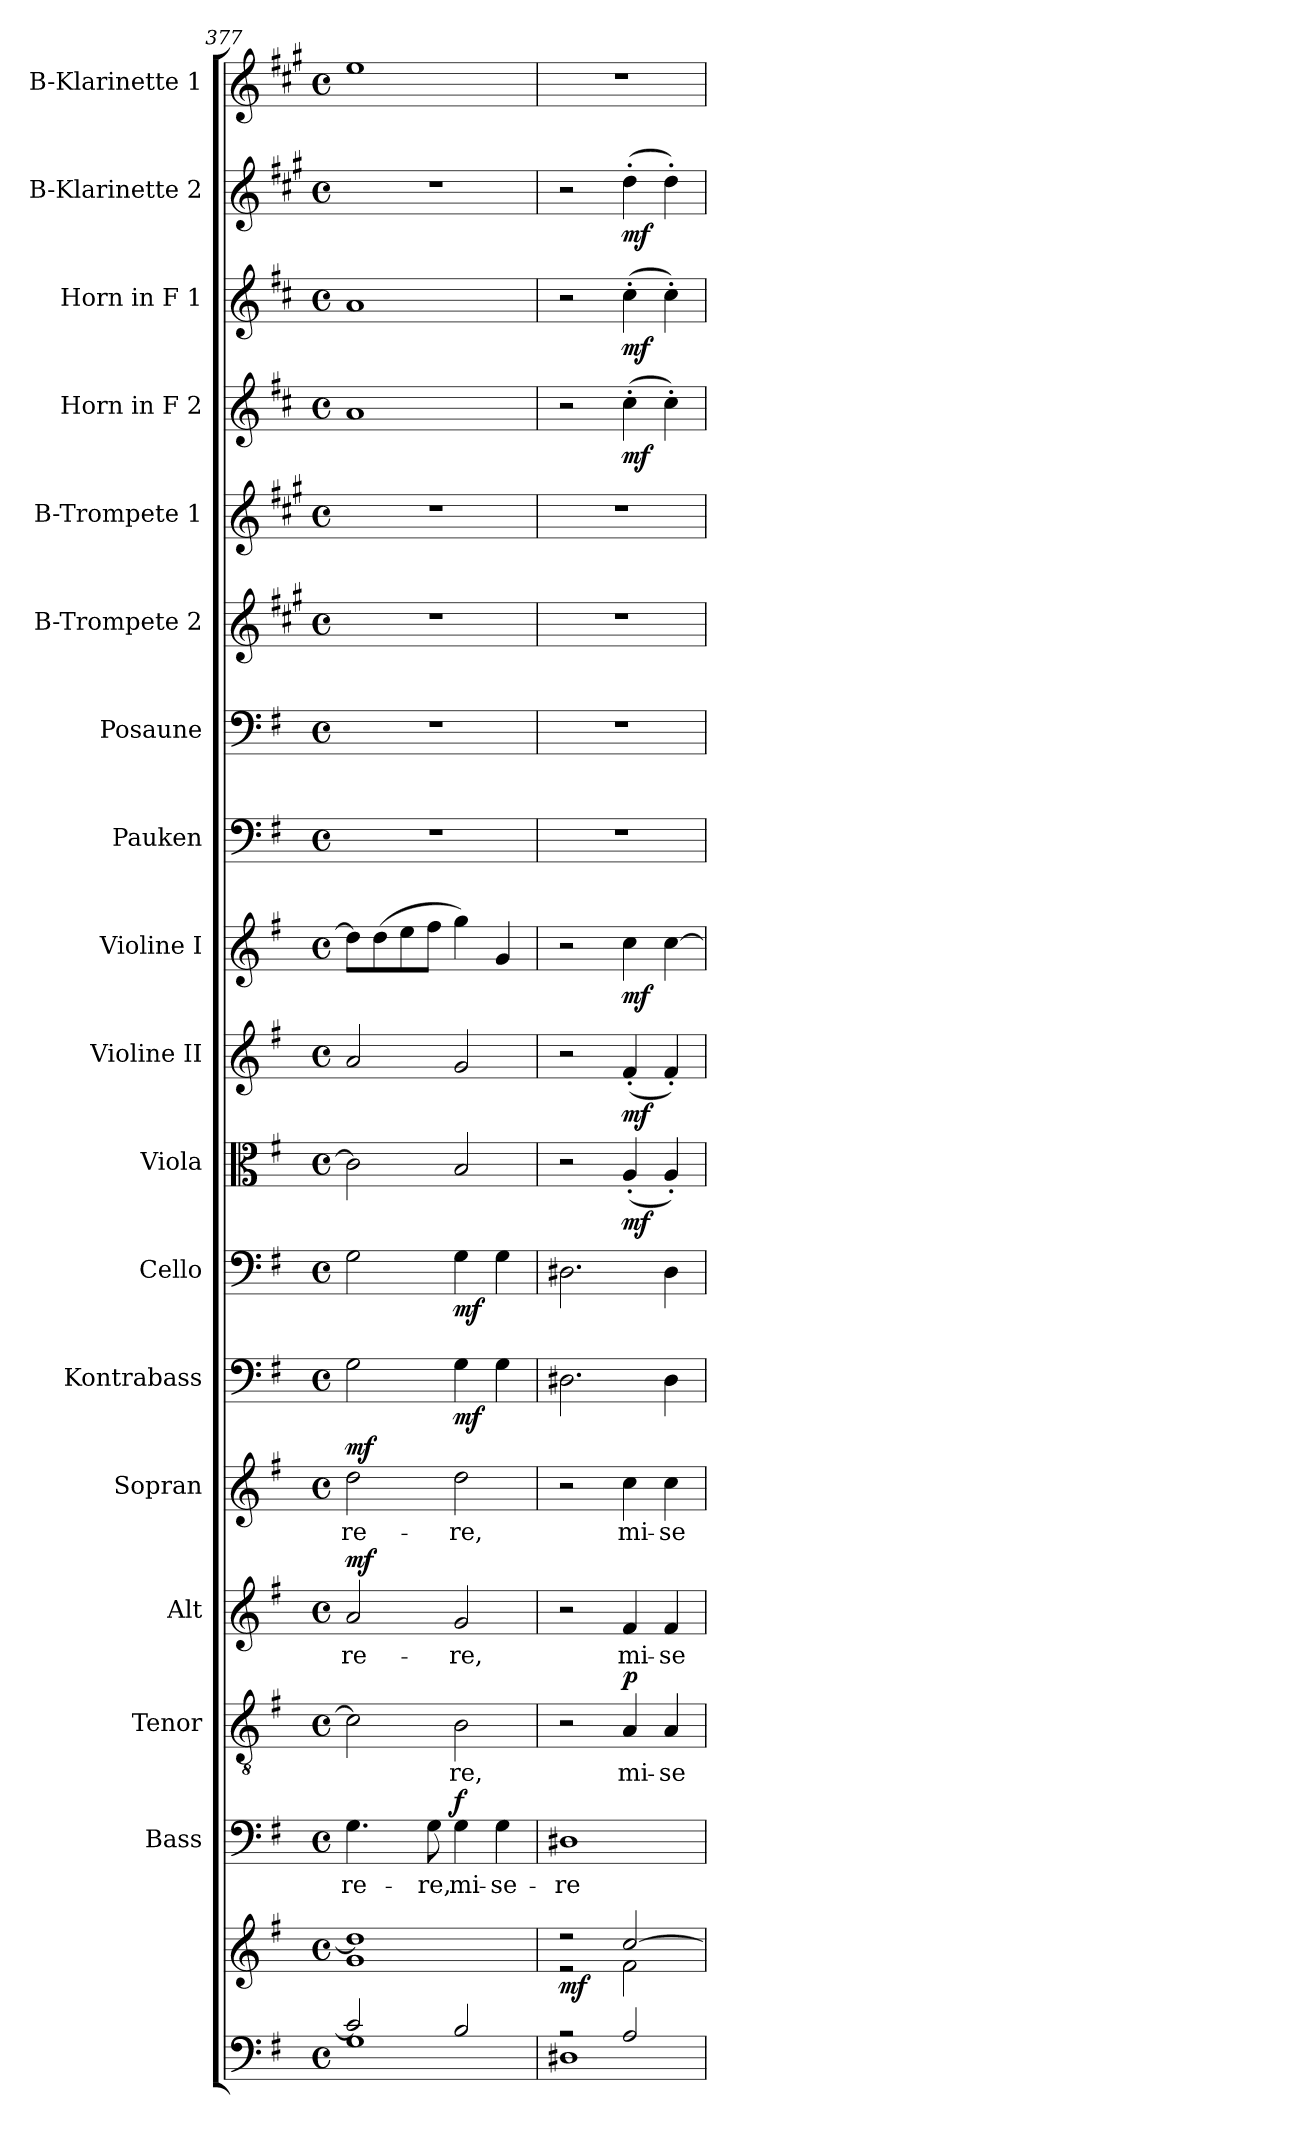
**kern	**kern	**dynam	**kern	**text	**dynam	**kern	**text	**dynam	**kern	**text	**dynam	**kern	**text	**dynam	**kern	**dynam	**kern	**dynam	**kern	**dynam	**kern	**dynam	**kern	**dynam	**kern	**kern	**kern	**kern	**kern	**dynam	**kern	**dynam	**kern	**dynam	**kern
*part18	*part18	*part18	*part17	*part17	*part17	*part16	*part16	*part16	*part15	*part15	*part15	*part14	*part14	*part14	*part13	*part13	*part12	*part12	*part11	*part11	*part10	*part10	*part9	*part9	*part8	*part7	*part6	*part5	*part4	*part4	*part3	*part3	*part2	*part2	*part1
*staff19	*staff18	*staff18/19	*staff17	*staff17	*staff17	*staff16	*staff16	*staff16	*staff15	*staff15	*staff15	*staff14	*staff14	*staff14	*staff13	*staff13	*staff12	*staff12	*staff11	*staff11	*staff10	*staff10	*staff9	*staff9	*staff8	*staff7	*staff6	*staff5	*staff4	*staff4	*staff3	*staff3	*staff2	*staff2	*staff1
*	*	*	*I"Bass	*	*	*I"Tenor	*	*	*I"Alt	*	*	*I"Sopran	*	*	*I"Kontrabass	*	*I"Cello	*	*I"Viola	*	*I"Violine II	*	*I"Violine I	*	*I"Pauken	*I"Posaune	*I"B-Trompete 2	*I"B-Trompete 1	*I"Horn in F 2	*	*I"Horn in F 1	*	*I"B-Klarinette 2	*	*I"B-Klarinette 1
*	*	*	*I'B.	*	*	*I'T.	*	*	*I'A.	*	*	*I'S.	*	*	*I'Kb.	*	*	*	*I'Vla.	*	*I'Vl. II	*	*I'Vl. I	*	*I'Pk.	*I'Pos.	*I'B Trp. 2	*I'B Trp. 1	*	*	*	*	*I'B Kl. 2	*	*I'B Kl. 1
*clefF4	*clefG2	*	*clefF4	*	*	*clefGv2	*	*	*clefG2	*	*	*clefG2	*	*	*clefF4	*	*clefF4	*	*clefC3	*	*clefG2	*	*clefG2	*	*clefF4	*clefF4	*clefG2	*clefG2	*clefG2	*	*clefG2	*	*clefG2	*	*clefG2
*	*	*	*	*	*	*	*	*	*	*	*	*	*	*	*ITrd7c12	*	*	*	*	*	*	*	*	*	*	*	*ITrd1c2	*ITrd1c2	*ITrd4c7	*	*ITrd4c7	*	*ITrd1c2	*	*ITrd1c2
*k[f#]	*k[f#]	*	*k[f#]	*	*	*k[f#]	*	*	*k[f#]	*	*	*k[f#]	*	*	*k[f#]	*	*k[f#]	*	*k[f#]	*	*k[f#]	*	*k[f#]	*	*k[f#]	*k[f#]	*k[f#]	*k[f#]	*k[f#]	*	*k[f#]	*	*k[f#]	*	*k[f#]
*G:	*G:	*	*G:	*	*	*G:	*	*	*G:	*	*	*G:	*	*	*G:	*	*G:	*	*G:	*	*G:	*	*G:	*	*G:	*G:	*G:	*G:	*G:	*	*G:	*	*G:	*	*G:
*M4/4	*M4/4	*	*M4/4	*	*	*M4/4	*	*	*M4/4	*	*	*M4/4	*	*	*M4/4	*	*M4/4	*	*M4/4	*	*M4/4	*	*M4/4	*	*M4/4	*M4/4	*M4/4	*M4/4	*M4/4	*	*M4/4	*	*M4/4	*	*M4/4
*met(c)	*met(c)	*	*met(c)	*	*	*met(c)	*	*	*met(c)	*	*	*met(c)	*	*	*met(c)	*	*met(c)	*	*met(c)	*	*met(c)	*	*met(c)	*	*met(c)	*met(c)	*met(c)	*met(c)	*met(c)	*	*met(c)	*	*met(c)	*	*met(c)
=377	=377	=377	=377	=377	=377	=377	=377	=377	=377	=377	=377	=377	=377	=377	=377	=377	=377	=377	=377	=377	=377	=377	=377	=377	=377	=377	=377	=377	=377	=377	=377	=377	=377	=377	=377
*^	*^	*	*	*	*	*	*	*	*	*	*	*	*	*	*	*	*	*	*	*	*	*	*	*	*	*	*	*	*	*	*	*	*	*	*
!	!	!	!	!	!	!LO:LY:b	!	!	!	!	!	!LO:LY:b	!LO:DY:a	!	!LO:LY:b	!LO:DY:a	!	!	!	!	!	!	!	!	!	!	!	!	!	!	!	!	!	!	!	!	!
2c/]	1G	1dd]	1g	.	4.G\	-re-	.	2c\]	.	.	2a/	-re-	mf	2dd\	-re-	mf	2GG\	.	2G\	.	2c\]	.	2a/	.	8dd\L]	.	1r	1r	1r	1r	1d	.	1d	.	1r	.	1dd
.	.	.	.	.	.	.	.	.	.	.	.	.	.	.	.	.	.	.	.	.	.	.	.	.	(>8dd\	.	.	.	.	.	.	.	.	.	.	.	.
.	.	.	.	.	.	.	.	.	.	.	.	.	.	.	.	.	.	.	.	.	.	.	.	.	8ee\	.	.	.	.	.	.	.	.	.	.	.	.
!	!	!	!	!	!	!LO:LY:b	!	!	!	!	!	!	!	!	!	!	!	!	!	!	!	!	!	!	!	!	!	!	!	!	!	!	!	!	!	!	!
.	.	.	.	.	8G\	-re,	.	.	.	.	.	.	.	.	.	.	.	.	.	.	.	.	.	.	8ff#\J	.	.	.	.	.	.	.	.	.	.	.	.
!	!	!	!	!	!	!LO:LY:b	!LO:DY:a	!	!LO:LY:b	!	!	!LO:LY:b	!	!	!LO:LY:b	!	!	!LO:DY:b	!	!LO:DY:b	!	!	!	!	!	!	!	!	!	!	!	!	!	!	!	!	!
2B/	.	.	.	.	4G\	mi-	f	2B\	-re,	.	2g/	-re,	.	2dd\	-re,	.	4GG\	mf	4G\	mf	2B/	.	2g/	.	4gg\)	.	.	.	.	.	.	.	.	.	.	.	.
!	!	!	!	!	!	!LO:LY:b	!	!	!	!	!	!	!	!	!	!	!	!	!	!	!	!	!	!	!	!	!	!	!	!	!	!	!	!	!	!	!
.	.	.	.	.	4G\	-se-	.	.	.	.	.	.	.	.	.	.	4GG\	.	4G\	.	.	.	.	.	4g/	.	.	.	.	.	.	.	.	.	.	.	.
=378	=378	=378	=378	=378	=378	=378	=378	=378	=378	=378	=378	=378	=378	=378	=378	=378	=378	=378	=378	=378	=378	=378	=378	=378	=378	=378	=378	=378	=378	=378	=378	=378	=378	=378	=378	=378	=378
!	!	!	!	!LO:DY:b	!	!LO:LY:b	!	!	!	!	!	!	!	!	!	!	!	!	!	!	!	!	!	!	!	!	!	!	!	!	!	!	!	!	!	!	!
2rA	1D#X	2r	2r	mf	1D#X	-re-	.	2r	.	.	2r	.	.	2r	.	.	2.DD#X\	.	2.D#X\	.	2r	.	2r	.	2r	.	1r	1r	1r	1r	2r	.	2r	.	2r	.	1r
!	!	!	!	!	!	!	!	!	!LO:LY:b	!LO:DY:a	!	!LO:LY:b	!	!	!LO:LY:b	!	!	!	!	!	!	!LO:DY:b	!	!LO:DY:b	!	!LO:DY:b	!	!	!	!	!	!LO:DY:b	!	!LO:DY:b	!	!LO:DY:b	!
2A/	.	[>2cc/	2f#\	.	.	.	.	4A/	mi-	p	4f#/	mi-	.	4cc\	mi-	.	.	.	.	.	(<4A'</	mf	(<4f#'</	mf	4cc\	mf	.	.	.	.	(>4f#'>\	mf	(>4f#'>\	mf	(>4cc'>\	mf	.
!	!	!	!	!	!	!	!	!	!LO:LY:b	!	!	!LO:LY:b	!	!	!LO:LY:b	!	!	!	!	!	!	!	!	!	!	!	!	!	!	!	!	!	!	!	!	!	!
.	.	.	.	.	.	.	.	4A/	-se-	.	4f#/	-se-	.	4cc\	-se-	.	4DD#\	.	4D#\	.	4A'</)	.	4f#'</)	.	[4cc\	.	.	.	.	.	4f#'>\)	.	4f#'>\)	.	4cc'>\)	.	.
*v	*v	*	*	*	*	*	*	*	*	*	*	*	*	*	*	*	*	*	*	*	*	*	*	*	*	*	*	*	*	*	*	*	*	*	*	*	*
*	*v	*v	*	*	*	*	*	*	*	*	*	*	*	*	*	*	*	*	*	*	*	*	*	*	*	*	*	*	*	*	*	*	*	*	*	*
=	=	=	=	=	=	=	=	=	=	=	=	=	=	=	=	=	=	=	=	=	=	=	=	=	=	=	=	=	=	=	=	=	=	=	=
*-	*-	*-	*-	*-	*-	*-	*-	*-	*-	*-	*-	*-	*-	*-	*-	*-	*-	*-	*-	*-	*-	*-	*-	*-	*-	*-	*-	*-	*-	*-	*-	*-	*-	*-	*-
